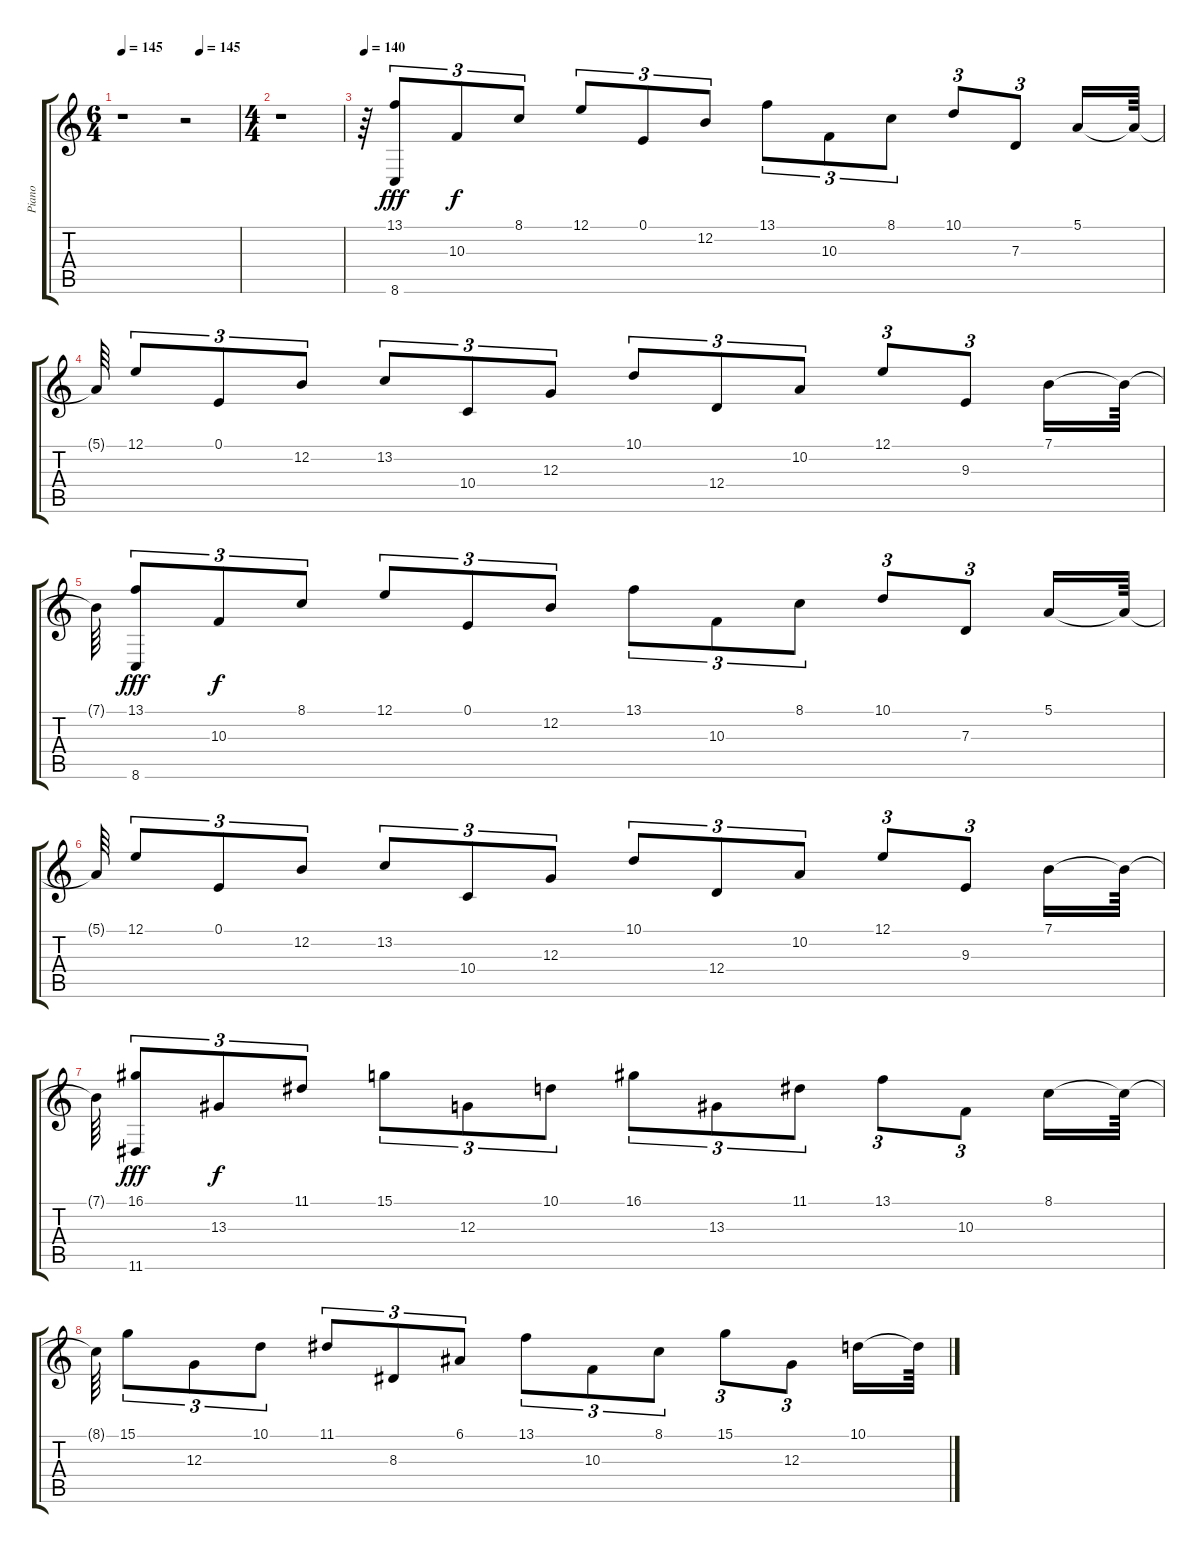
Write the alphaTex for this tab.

\track ("Piano" "Piano") {instrument brightacousticpiano}
\staff {score tabs}
\tuning (E4 B3 G3 D3 A2 E2) {hide}
\ts (6 4)
\tempo 145
\tempo (145 0.6666666666666666)
\clef g2
\ks c
r.1{dy f} r.2 |
\ts (4 4)
r.1 |
\tempo 140
r.64 (13.1 8.6).8{tu (3 2) dy fff} 10.3.8{tu (3 2) dy f} 8.1.8{tu (3 2)} 12.1.8{tu (3 2)} 0.1.8{tu (3 2)} 12.2.8{tu (3 2)} 13.1.8{tu (3 2)} 10.3.8{tu (3 2)} 8.1.8{tu (3 2)} 10.1.8{tu (3 2)} 7.3.8{tu (3 2)} 5.1.16 5.1{t}.64 |
5.1{t}.64 12.1.8{tu (3 2)} 0.1.8{tu (3 2)} 12.2.8{tu (3 2)} 13.2.8{tu (3 2)} 10.4.8{tu (3 2)} 12.3.8{tu (3 2)} 10.1.8{tu (3 2)} 12.4.8{tu (3 2)} 10.2.8{tu (3 2)} 12.1.8{tu (3 2)} 9.3.8{tu (3 2)} 7.1.16 7.1{t}.64 |
7.1{t}.64 (13.1 8.6).8{tu (3 2) dy fff} 10.3.8{tu (3 2) dy f} 8.1.8{tu (3 2)} 12.1.8{tu (3 2)} 0.1.8{tu (3 2)} 12.2.8{tu (3 2)} 13.1.8{tu (3 2)} 10.3.8{tu (3 2)} 8.1.8{tu (3 2)} 10.1.8{tu (3 2)} 7.3.8{tu (3 2)} 5.1.16 5.1{t}.64 |
5.1{t}.64 12.1.8{tu (3 2)} 0.1.8{tu (3 2)} 12.2.8{tu (3 2)} 13.2.8{tu (3 2)} 10.4.8{tu (3 2)} 12.3.8{tu (3 2)} 10.1.8{tu (3 2)} 12.4.8{tu (3 2)} 10.2.8{tu (3 2)} 12.1.8{tu (3 2)} 9.3.8{tu (3 2)} 7.1.16 7.1{t}.64 |
7.1{t}.64 (16.1 11.6).8{tu (3 2) dy fff} 13.3.8{tu (3 2) dy f} 11.1.8{tu (3 2)} 15.1.8{tu (3 2)} 12.3.8{tu (3 2)} 10.1.8{tu (3 2)} 16.1.8{tu (3 2)} 13.3.8{tu (3 2)} 11.1.8{tu (3 2)} 13.1.8{tu (3 2)} 10.3.8{tu (3 2)} 8.1.16 8.1{t}.64 |
8.1{t}.64 15.1.8{tu (3 2)} 12.3.8{tu (3 2)} 10.1.8{tu (3 2)} 11.1.8{tu (3 2)} 8.3.8{tu (3 2)} 6.1.8{tu (3 2)} 13.1.8{tu (3 2)} 10.3.8{tu (3 2)} 8.1.8{tu (3 2)} 15.1.8{tu (3 2)} 12.3.8{tu (3 2)} 10.1.16 10.1{t}.64
